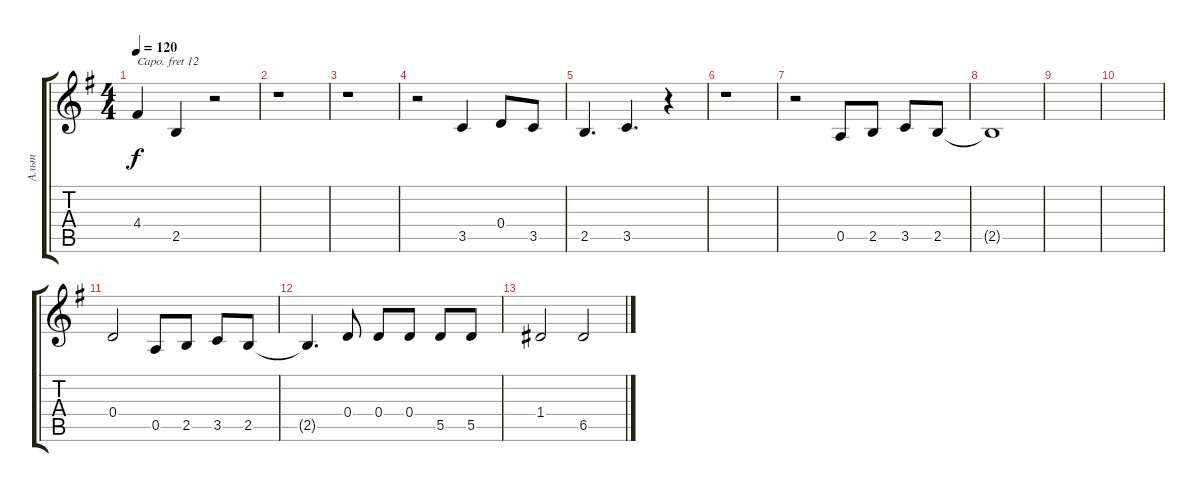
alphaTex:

\track ("Альт" "Альт") {instrument acousticgrandpiano}
\staff {score tabs}
\capo 12
\tuning (E4 B3 G3 D3 A2 E2) {hide}
\ts (4 4)
\tempo 120
\clef g2
\ks g
4.4.4{dy f} 2.5.4 r.2 |
r.1 |
r.1 |
r.2 3.5.4 0.4.8 3.5.8 |
2.5.4{d} 3.5.4{d} r.4 |
r.1 |
r.2 0.5.8 2.5.8 3.5.8 2.5.8 |
2.5{t}.1 |
|
|
0.4.2 0.5.8 2.5.8 3.5.8 2.5.8 |
2.5{t}.4{d} 0.4.8 0.4.8 0.4.8 5.5.8 5.5.8 |
1.4.2 6.5.2
